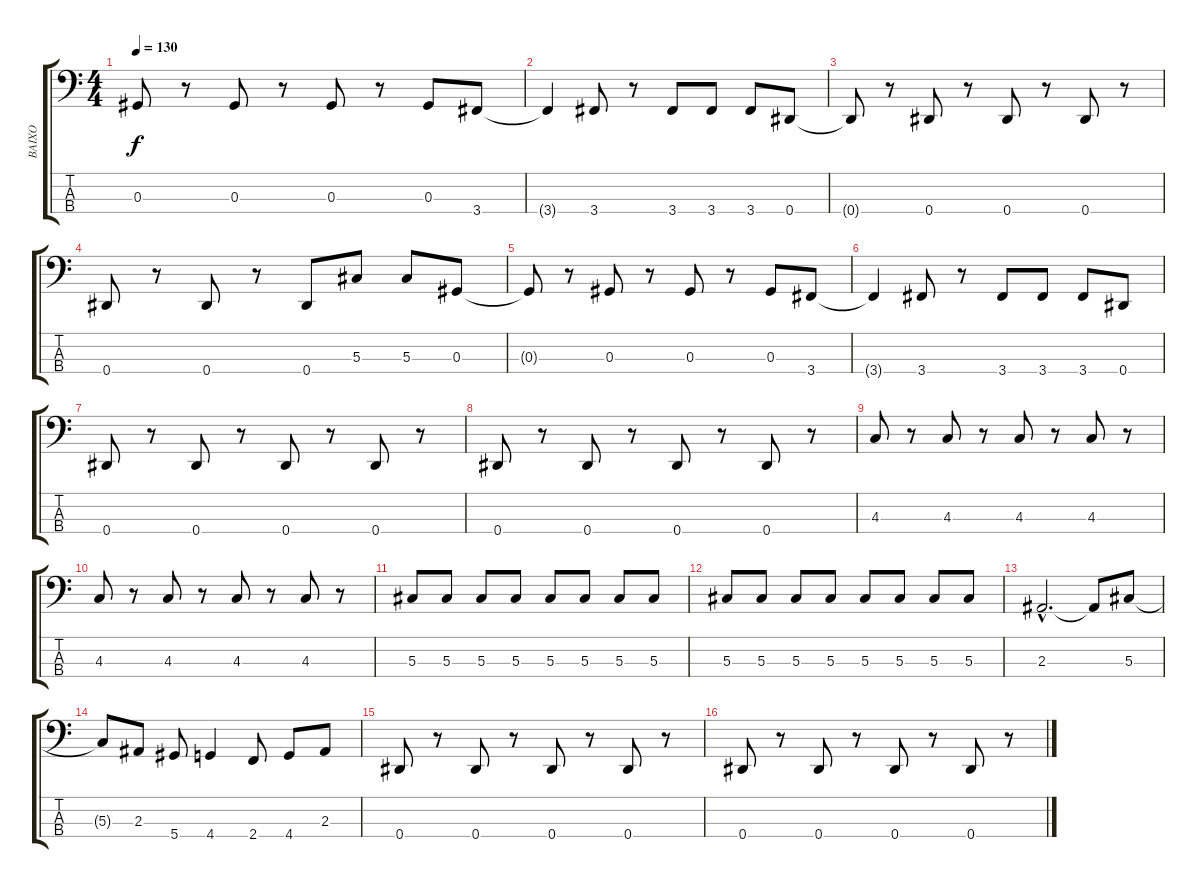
\track ("BAIXO" "BAIXO") {instrument electricbasspick}
\staff {score tabs}
\tuning (Gb2 Db2 Ab1 Eb1) {hide}
\ts (4 4)
\tempo 130
\clef f4
\ks c
0.3{t}.8{dy f} r.8 0.3.8 r.8 0.3.8 r.8 0.3.8 3.4.8 |
3.4{t}.4 3.4.8 r.8 3.4.8 3.4.8 3.4.8 0.4.8 |
0.4{t}.8 r.8 0.4.8 r.8 0.4.8 r.8 0.4.8 r.8 |
0.4.8 r.8 0.4.8 r.8 0.4.8 5.3.8 5.3.8 0.3.8 |
0.3{t}.8 r.8 0.3.8 r.8 0.3.8 r.8 0.3.8 3.4.8 |
3.4{t}.4 3.4.8 r.8 3.4.8 3.4.8 3.4.8 0.4.8 |
0.4.8 r.8 0.4.8 r.8 0.4.8 r.8 0.4.8 r.8 |
0.4.8 r.8 0.4.8 r.8 0.4.8 r.8 0.4.8 r.8 |
4.3.8 r.8 4.3.8 r.8 4.3.8 r.8 4.3.8 r.8 |
4.3.8 r.8 4.3.8 r.8 4.3.8 r.8 4.3.8 r.8 |
5.3.8 5.3.8 5.3.8 5.3.8 5.3.8 5.3.8 5.3.8 5.3.8 |
5.3.8 5.3.8 5.3.8 5.3.8 5.3.8 5.3.8 5.3.8 5.3.8 |
2.3{hac}.2{d} 2.3{t}.8 5.3.8 |
5.3{t}.8 2.3.8 5.4.8 4.4.4 2.4.8 4.4.8 2.3.8 |
0.4.8 r.8 0.4.8 r.8 0.4.8 r.8 0.4.8 r.8 |
0.4.8 r.8 0.4.8 r.8 0.4.8 r.8 0.4.8 r.8
